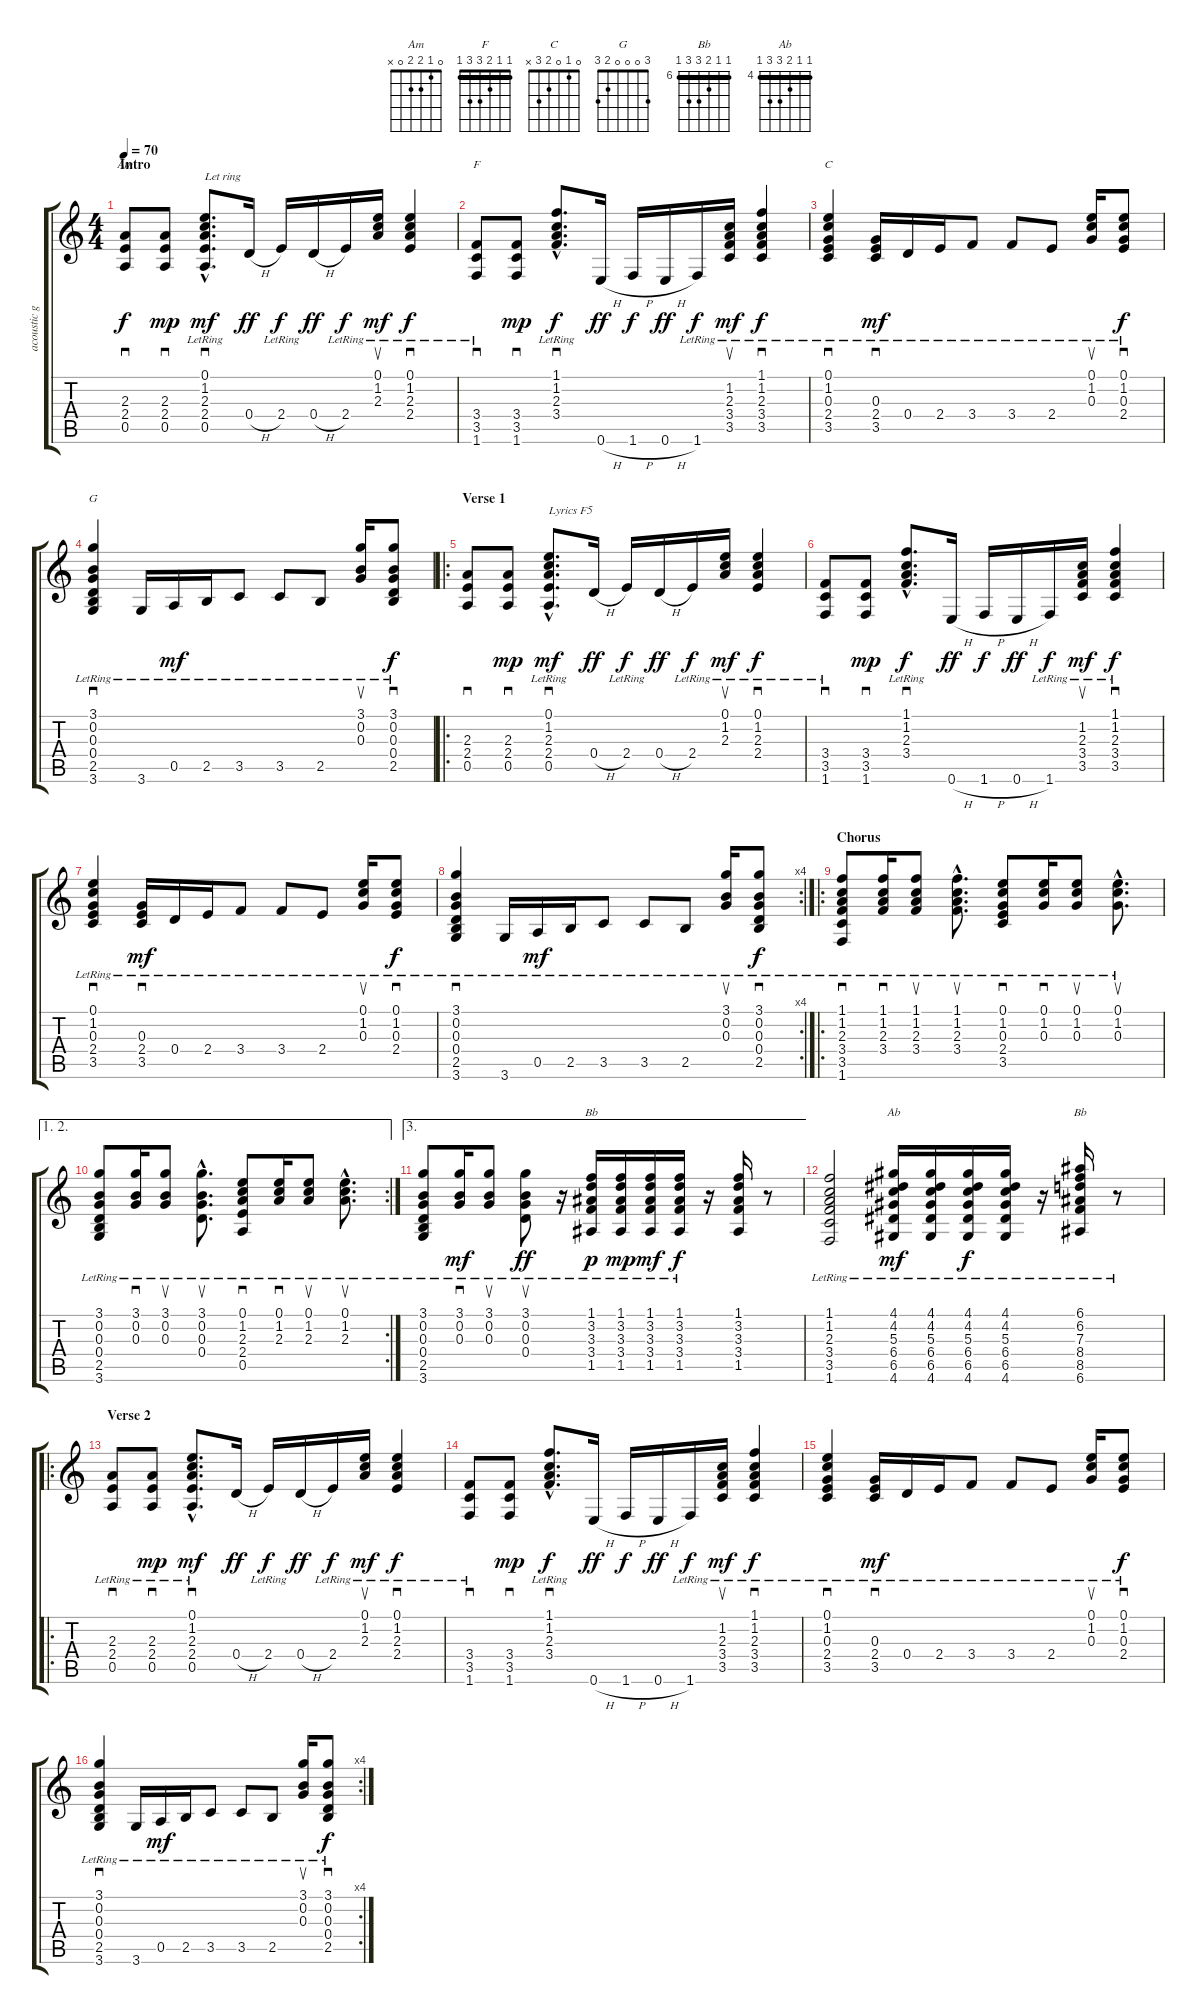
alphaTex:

\track ("acoustic guitar" "acoustic g") {instrument acousticguitarsteel}
\staff {score tabs}
\tuning (E4 B3 G3 D3 A2 E2) {hide}
\chord ("Am" 0 1 2 2 0 x)
\chord ("F" 1 1 2 3 3 1) {barre 1}
\chord ("C" 0 1 0 2 3 x)
\chord ("G" 3 0 0 0 2 3)
\chord ("Bb" 1 3 3 3 1 x) {barre 1}
\chord ("Ab" 4 4 5 6 6 4) {firstfret 4 barre 4}
\chord ("Bb" 6 6 7 8 8 6) {firstfret 6 barre 6}
\ts (4 4)
\section ("" "Intro")
\tempo 70
\clef g2
\ks c
(2.3 2.4 0.5).8{sd ch "Am" dy f instrument acousticguitarsteel} (2.3 2.4 0.5).8{sd dy mp} (0.1{hac} 1.2{hac lr} 2.3{hac lr} 2.4{hac lr} 0.5{hac lr}).8{d sd txt "Let ring" dy mf} 0.4{h}.16{dy ff} 2.4{lr}.16{dy f} 0.4{h}.16{dy ff} 2.4{lr}.16{dy f} (0.1 1.2{lr} 2.3{lr}).16{su dy mf} (0.1 1.2{lr} 2.3{lr} 2.4{lr}).4{sd dy f} |
(3.4{lr} 3.5{lr} 1.6{lr}).8{sd ch "F"} (3.4 3.5 1.6).8{sd dy mp} (1.1{hac} 1.2{hac lr} 2.3{hac lr} 3.4{hac lr}).8{d sd dy f} 0.6{h}.16{dy ff} 1.6{h}.16{dy f} 0.6{h}.16{dy ff} 1.6{lr}.16{dy f} (1.2 2.3 3.4{lr} 3.5{lr}).16{su dy mf} (1.1 1.2 2.3 3.4{lr} 3.5{lr}).4{sd dy f} |
(0.1{lr} 1.2{lr} 0.3{lr} 2.4{lr} 3.5{lr}).4{sd ch "C"} (0.3{lr} 2.4{lr} 3.5{lr}).16{sd dy mf} 0.4{lr}.16 2.4{lr}.16 3.4{lr}.8 3.4{lr}.8 2.4{lr}.8 (0.1{lr} 1.2{lr} 0.3{lr}).16{su} (0.1{lr} 1.2{lr} 0.3{lr} 2.4{lr}).8{sd dy f} |
(3.1{lr} 0.2{lr} 0.3{lr} 0.4{lr} 2.5{lr} 3.6{lr}).4{sd ch "G"} 3.6{lr}.16 0.5{lr}.16{dy mf} 2.5{lr}.16 3.5{lr}.8 3.5{lr}.8 2.5{lr}.8 (3.1{lr} 0.2{lr} 0.3{lr}).16{su} (3.1{lr} 0.2{lr} 0.3{lr} 0.4{lr} 2.5{lr}).8{sd dy f} |
\ro
\section ("" "Verse 1")
(2.3 2.4 0.5).8{sd} (2.3 2.4 0.5).8{sd dy mp} (0.1{hac} 1.2{hac lr} 2.3{hac lr} 2.4{hac lr} 0.5{hac lr}).8{d sd txt "Lyrics F5" dy mf} 0.4{h}.16{dy ff} 2.4{lr}.16{dy f} 0.4{h}.16{dy ff} 2.4{lr}.16{dy f} (0.1 1.2{lr} 2.3{lr}).16{su dy mf} (0.1 1.2{lr} 2.3{lr} 2.4{lr}).4{sd dy f} |
(3.4{lr} 3.5{lr} 1.6{lr}).8{sd} (3.4 3.5 1.6).8{sd dy mp} (1.1{hac} 1.2{hac lr} 2.3{hac lr} 3.4{hac lr}).8{d sd dy f} 0.6{h}.16{dy ff} 1.6{h}.16{dy f} 0.6{h}.16{dy ff} 1.6{lr}.16{dy f} (1.2 2.3 3.4{lr} 3.5{lr}).16{su dy mf} (1.1 1.2 2.3 3.4{lr} 3.5{lr}).4{sd dy f} |
(0.1{lr} 1.2{lr} 0.3{lr} 2.4{lr} 3.5{lr}).4{sd} (0.3{lr} 2.4{lr} 3.5{lr}).16{sd dy mf} 0.4{lr}.16 2.4{lr}.16 3.4{lr}.8 3.4{lr}.8 2.4{lr}.8 (0.1{lr} 1.2{lr} 0.3{lr}).16{su} (0.1{lr} 1.2{lr} 0.3{lr} 2.4{lr}).8{sd dy f} |
\rc 4
(3.1{lr} 0.2{lr} 0.3{lr} 0.4{lr} 2.5{lr} 3.6{lr}).4{sd} 3.6{lr}.16 0.5{lr}.16{dy mf} 2.5{lr}.16 3.5{lr}.8 3.5{lr}.8 2.5{lr}.8 (3.1{lr} 0.2{lr} 0.3{lr}).16{su} (3.1{lr} 0.2{lr} 0.3{lr} 0.4{lr} 2.5{lr}).8{sd dy f} |
\ro
\section ("" "Chorus")
(1.1{lr} 1.2{lr} 2.3{lr} 3.4{lr} 3.5{lr} 1.6{lr}).8{sd} (1.1{lr} 1.2{lr} 2.3{lr} 3.4{lr}).16{sd} (1.1{lr} 1.2{lr} 2.3{lr} 3.4{lr}).8{su} (1.1{hac lr} 1.2{hac lr} 2.3{hac lr} 3.4{hac lr}).8{d su} (0.1{lr} 1.2{lr} 0.3{lr} 2.4{lr} 3.5{lr}).8{sd} (0.1{lr} 1.2{lr} 0.3{lr}).16{sd} (0.1{lr} 1.2{lr} 0.3{lr}).8{su} (0.1{hac lr} 1.2{hac lr} 0.3{hac lr}).8{d su} |
\ae (1 2)
\rc 2
(3.1{lr} 0.2{lr} 0.3{lr} 0.4{lr} 2.5{lr} 3.6{lr}).8 (3.1{lr} 0.2{lr} 0.3{lr}).16{sd} (3.1{lr} 0.2{lr} 0.3{lr}).8{su} (3.1{hac lr} 0.2{hac lr} 0.3{hac lr} 0.4{hac lr}).8{d su} (0.1{lr} 1.2{lr} 2.3{lr} 2.4{lr} 0.5{lr}).8{sd} (0.1{lr} 1.2{lr} 2.3{lr}).16{sd} (0.1{lr} 1.2{lr} 2.3{lr}).8{su} (0.1{hac lr} 1.2{hac lr} 2.3{hac lr}).8{d su} |
\ae 3
(3.1{lr} 0.2{lr} 0.3{lr} 0.4{lr} 2.5{lr} 3.6{lr}).8 (3.1{lr} 0.2{lr} 0.3{lr}).16{sd dy mf} (3.1{lr} 0.2{lr} 0.3{lr}).8{su} (3.1{lr} 0.2{lr} 0.3{lr} 0.4{lr}).8{su dy ff} r.16 (1.1{lr} 3.2{lr} 3.3{lr} 3.4{lr} 1.5{lr}).16{ch "Bb" dy p} (1.1{lr} 3.2{lr} 3.3{lr} 3.4{lr} 1.5{lr}).16{dy mp} (1.1{lr} 3.2{lr} 3.3{lr} 3.4{lr} 1.5{lr}).16{dy mf} (1.1{lr} 3.2{lr} 3.3{lr} 3.4{lr} 1.5{lr}).16{dy f} r.16 (1.1 3.2 3.3 3.4 1.5).16 r.8 |
(1.1 1.2 2.3{lr} 3.4{lr} 3.5{lr} 1.6{lr}).2 (4.1{lr} 4.2{lr} 5.3{lr} 6.4{lr} 6.5{lr} 4.6{lr}).16{ch "Ab" dy mf} (4.1{lr} 4.2{lr} 5.3{lr} 6.4{lr} 6.5{lr} 4.6{lr}).16 (4.1{lr} 4.2{lr} 5.3{lr} 6.4{lr} 6.5{lr} 4.6{lr}).16{dy f} (4.1{lr} 4.2{lr} 5.3{lr} 6.4{lr} 6.5{lr} 4.6{lr}).16 r.16 (6.1{lr} 6.2{lr} 7.3{lr} 8.4{lr} 8.5{lr} 6.6{lr}).16{ch "Bb"} r.8 |
\ro
\section ("" "Verse 2")
(2.3{lr} 2.4{lr} 0.5{lr}).8{sd} (2.3{lr} 2.4{lr} 0.5{lr}).8{sd dy mp} (0.1{hac lr} 1.2{hac lr} 2.3{hac lr} 2.4{hac lr} 0.5{hac lr}).8{d sd dy mf} 0.4{h}.16{dy ff} 2.4{lr}.16{dy f} 0.4{h}.16{dy ff} 2.4{lr}.16{dy f} (0.1{lr} 1.2{lr} 2.3{lr}).16{su dy mf} (0.1{lr} 1.2{lr} 2.3{lr} 2.4{lr}).4{sd dy f} |
(3.4{lr} 3.5{lr} 1.6{lr}).8{sd} (3.4 3.5 1.6).8{sd dy mp} (1.1{hac} 1.2{hac lr} 2.3{hac lr} 3.4{hac lr}).8{d sd dy f} 0.6{h}.16{dy ff} 1.6{h}.16{dy f} 0.6{h}.16{dy ff} 1.6{lr}.16{dy f} (1.2 2.3 3.4{lr} 3.5{lr}).16{su dy mf} (1.1 1.2 2.3 3.4{lr} 3.5{lr}).4{sd dy f} |
(0.1{lr} 1.2{lr} 0.3{lr} 2.4{lr} 3.5{lr}).4{sd} (0.3{lr} 2.4{lr} 3.5{lr}).16{sd dy mf} 0.4{lr}.16 2.4{lr}.16 3.4{lr}.8 3.4{lr}.8 2.4{lr}.8 (0.1{lr} 1.2{lr} 0.3{lr}).16{su} (0.1{lr} 1.2{lr} 0.3{lr} 2.4{lr}).8{sd dy f} |
\rc 4
(3.1{lr} 0.2{lr} 0.3{lr} 0.4{lr} 2.5{lr} 3.6{lr}).4{sd} 3.6{lr}.16 0.5{lr}.16{dy mf} 2.5{lr}.16 3.5{lr}.8 3.5{lr}.8 2.5{lr}.8 (3.1{lr} 0.2{lr} 0.3{lr}).16{su} (3.1{lr} 0.2{lr} 0.3{lr} 0.4{lr} 2.5{lr}).8{sd dy f}
